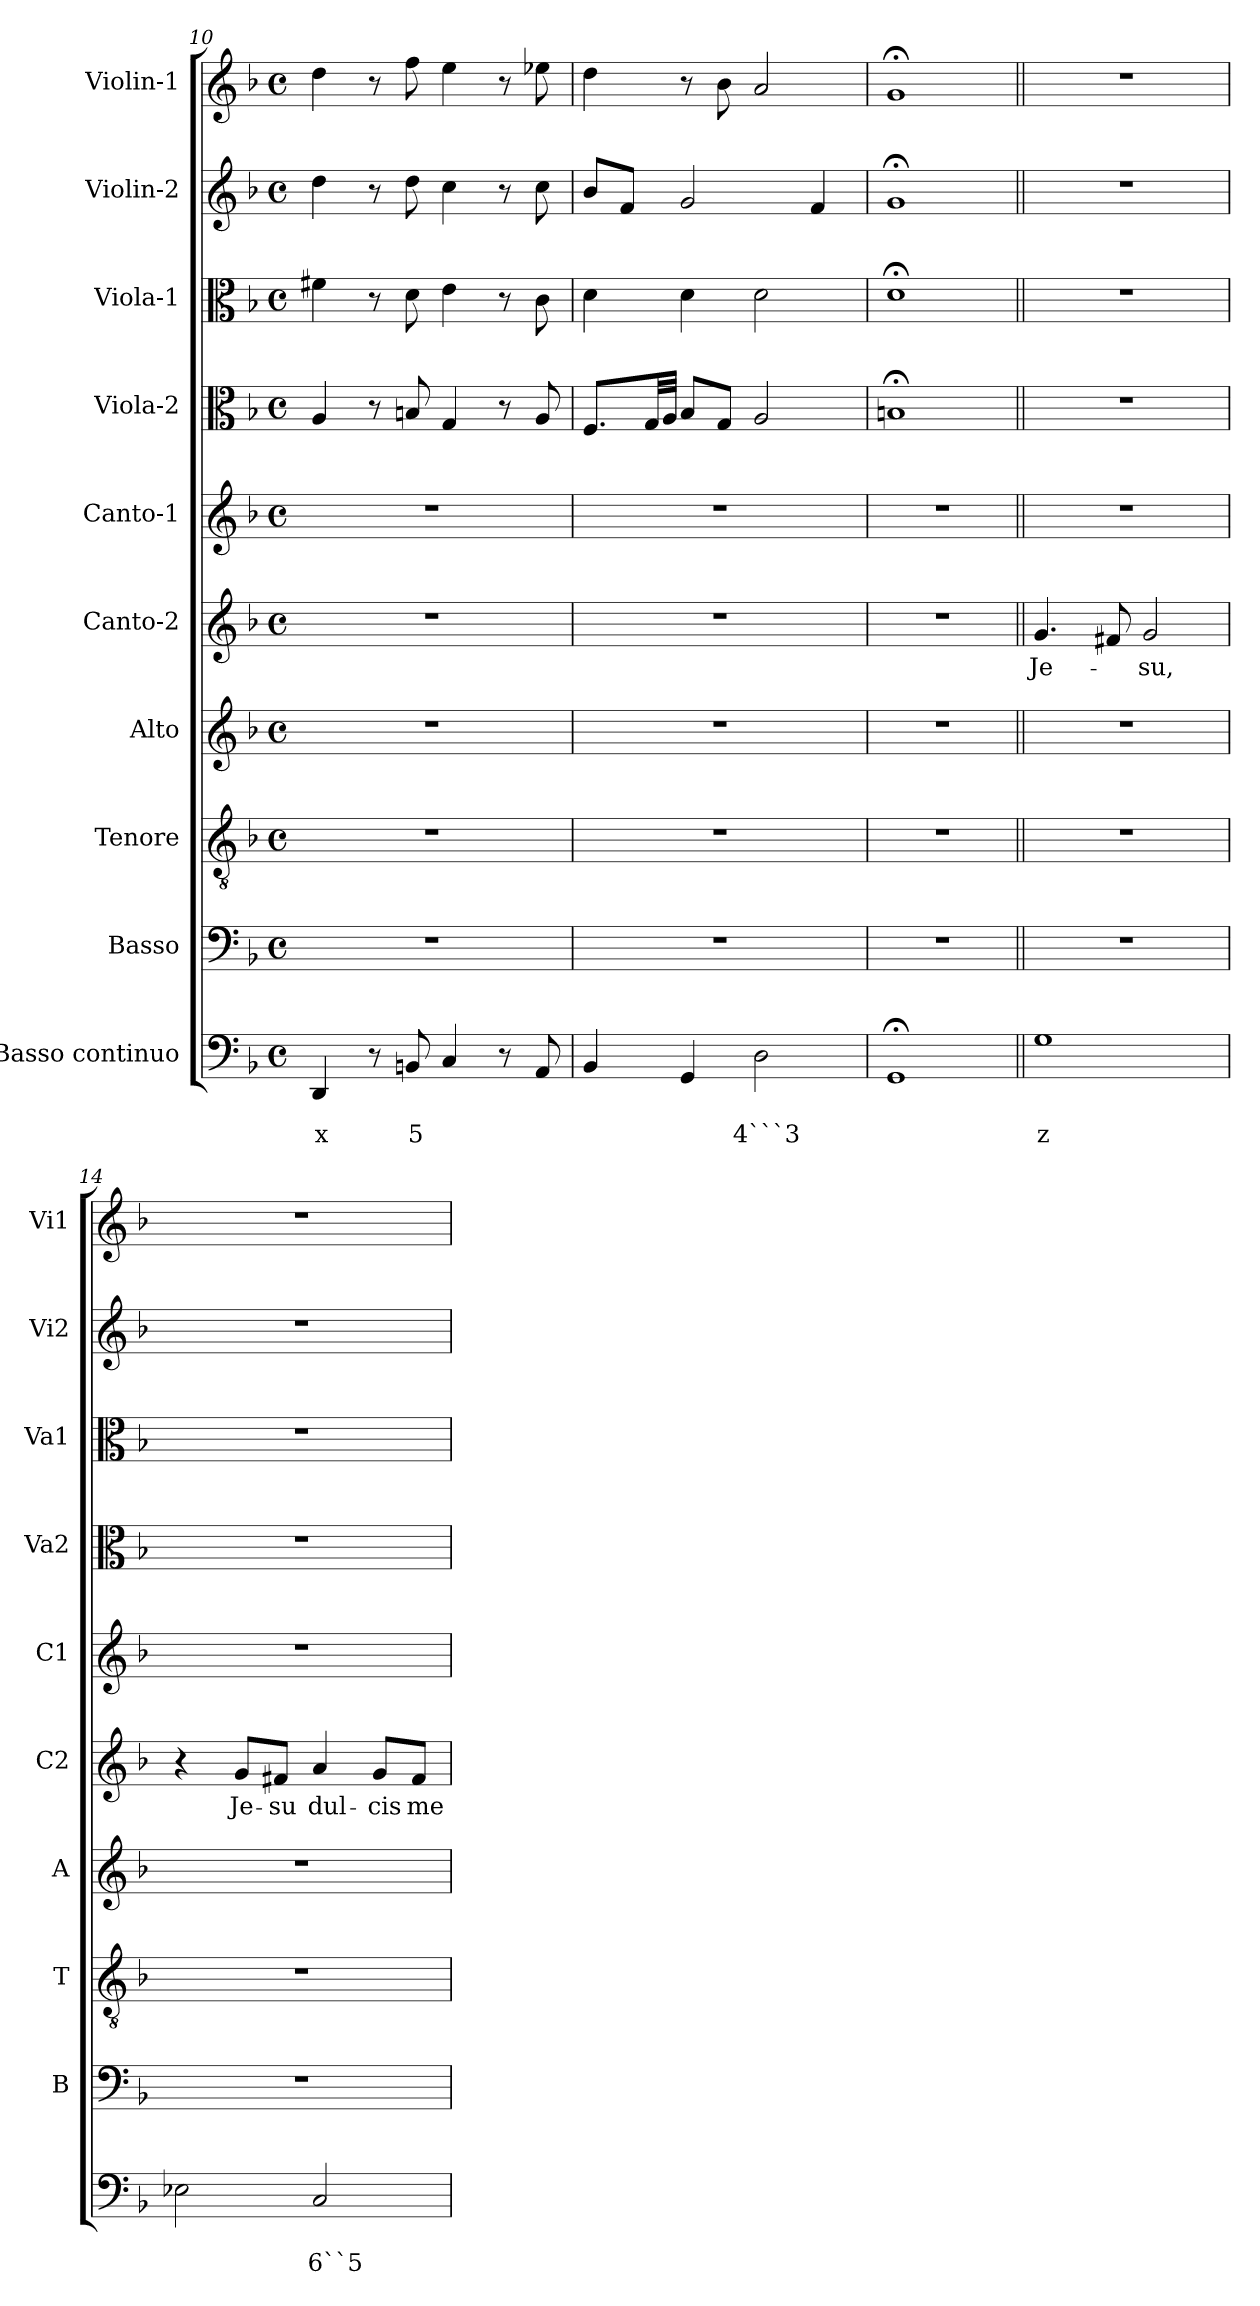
**kern	**text	**text	**kern	**kern	**kern	**kern	**text	**kern	**kern	**kern	**kern	**kern
*part10	*part10	*part10	*part9	*part8	*part7	*part6	*part6	*part5	*part4	*part3	*part2	*part1
*staff10	*staff10	*staff10	*staff9	*staff8	*staff7	*staff6	*staff6	*staff5	*staff4	*staff3	*staff2	*staff1
*I"Basso continuo	*	*	*I"Basso	*I"Tenore	*I"Alto	*I"Canto-2	*	*I"Canto-1	*I"Viola-2	*I"Viola-1	*I"Violin-2	*I"Violin-1
*	*	*	*I'B	*I'T	*I'A	*I'C2	*	*I'C1	*I'Va2	*I'Va1	*I'Vi2	*I'Vi1
*clefF4	*	*	*clefF4	*clefGv2	*clefG2	*clefG2	*	*clefG2	*clefC3	*clefC3	*clefG2	*clefG2
*k[b-]	*	*	*k[b-]	*k[b-]	*k[b-]	*k[b-]	*	*k[b-]	*k[b-]	*k[b-]	*k[b-]	*k[b-]
*F:	*	*	*F:	*F:	*F:	*F:	*	*F:	*F:	*F:	*F:	*F:
*M4/4	*	*	*M4/4	*M4/4	*M4/4	*M4/4	*	*M4/4	*M4/4	*M4/4	*M4/4	*M4/4
*met(c)	*	*	*met(c)	*met(c)	*met(c)	*met(c)	*	*met(c)	*met(c)	*met(c)	*met(c)	*met(c)
=10	=10	=10	=10	=10	=10	=10	=10	=10	=10	=10	=10	=10
!	!	!LO:LY:b	!	!	!	!	!	!	!	!	!	!
4DD/	.	x	1r	1r	1r	1r	.	1r	4A/	4f#X\	4dd\	4dd\
8r	.	.	.	.	.	.	.	.	8r	8r	8r	8r
!	!	!LO:LY:b	!	!	!	!	!	!	!	!	!	!
8BBn/	.	5	.	.	.	.	.	.	8Bn/	8d\	8dd\	8ff\
4C/	.	.	.	.	.	.	.	.	4G/	4e\	4cc\	4ee\
!	!	!LO:LY:b	!	!	!	!	!	!	!	!	!	!
8r	.	5`z	.	.	.	.	.	.	8r	8r	8r	8r
8AA/	.	.	.	.	.	.	.	.	8A/	8c\	8cc\	8ee-X\
=11	=11	=11	=11	=11	=11	=11	=11	=11	=11	=11	=11	=11
4BB-/	.	.	1r	1r	1r	1r	.	1r	8.F/L	4d\	8b-/L	4dd\
.	.	.	.	.	.	.	.	.	.	.	8f/J	.
.	.	.	.	.	.	.	.	.	32G/LL	.	.	.
.	.	.	.	.	.	.	.	.	32A/JJJ	.	.	.
4GG/	.	.	.	.	.	.	.	.	8B-/L	4d\	2g/	8r
.	.	.	.	.	.	.	.	.	8G/J	.	.	8b-\
!	!	!LO:LY:b	!	!	!	!	!	!	!	!	!	!
2D\	.	4```3	.	.	.	.	.	.	2A/	2d\	.	2a/
.	.	.	.	.	.	.	.	.	.	.	4f/	.
=12	=12	=12	=12	=12	=12	=12	=12	=12	=12	=12	=12	=12
1GG;<	.	.	1r	1r	1r	1r	.	1r	1Bn;<	1d;<	1g;<	1g;<
!!LO:PB:g=z
=13||	=13||	=13||	=13||	=13||	=13||	=13||	=13||	=13||	=13||	=13||	=13||	=13||
!	!	!LO:LY:b	!	!	!	!	!LO:LY:b	!	!	!	!	!
1G	.	z	1r	1r	1r	4.g/	Je-	1r	1r	1r	1r	1r
.	.	.	.	.	.	8f#X/	.	.	.	.	.	.
!	!	!	!	!	!	!	!LO:LY:b	!	!	!	!	!
.	.	.	.	.	.	2g/	-su,	.	.	.	.	.
=14	=14	=14	=14	=14	=14	=14	=14	=14	=14	=14	=14	=14
2E-X\	.	.	1r	1r	1r	4r	.	1r	1r	1r	1r	1r
!	!	!	!	!	!	!	!LO:LY:b	!	!	!	!	!
.	.	.	.	.	.	8g/L	Je-	.	.	.	.	.
!	!	!	!	!	!	!	!LO:LY:b	!	!	!	!	!
.	.	.	.	.	.	8f#X/J	-su	.	.	.	.	.
!	!	!LO:LY:b	!	!	!	!	!LO:LY:b	!	!	!	!	!
2C/	.	6``5	.	.	.	4a/	dul-	.	.	.	.	.
!	!	!	!	!	!	!	!LO:LY:b	!	!	!	!	!
.	.	.	.	.	.	8g/L	-cis	.	.	.	.	.
!	!	!	!	!	!	!	!LO:LY:b	!	!	!	!	!
.	.	.	.	.	.	8f#/J	me-	.	.	.	.	.
=	=	=	=	=	=	=	=	=	=	=	=	=
*-	*-	*-	*-	*-	*-	*-	*-	*-	*-	*-	*-	*-
